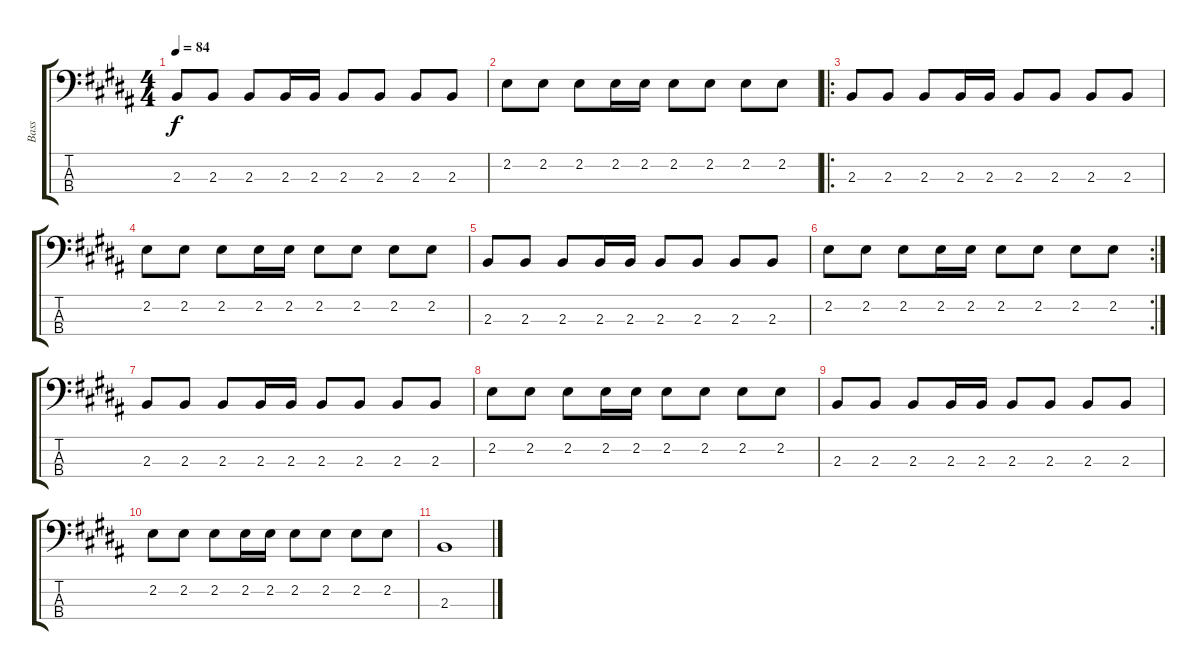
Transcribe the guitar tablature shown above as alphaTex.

\track ("Bass" "Bass") {instrument electricbassfinger}
\staff {score tabs}
\tuning (G2 D2 A1 E1) {hide}
\ts (4 4)
\tempo 84
\clef f4
\ks b
2.3.8{dy f} 2.3.8 2.3.8 2.3.16 2.3.16 2.3.8 2.3.8 2.3.8 2.3.8 |
2.2.8 2.2.8 2.2.8 2.2.16 2.2.16 2.2.8 2.2.8 2.2.8 2.2.8 |
\ro
2.3.8 2.3.8 2.3.8 2.3.16 2.3.16 2.3.8 2.3.8 2.3.8 2.3.8 |
2.2.8 2.2.8 2.2.8 2.2.16 2.2.16 2.2.8 2.2.8 2.2.8 2.2.8 |
2.3.8 2.3.8 2.3.8 2.3.16 2.3.16 2.3.8 2.3.8 2.3.8 2.3.8 |
\rc 2
2.2.8 2.2.8 2.2.8 2.2.16 2.2.16 2.2.8 2.2.8 2.2.8 2.2.8 |
2.3.8 2.3.8 2.3.8 2.3.16 2.3.16 2.3.8 2.3.8 2.3.8 2.3.8 |
2.2.8 2.2.8 2.2.8 2.2.16 2.2.16 2.2.8 2.2.8 2.2.8 2.2.8 |
2.3.8 2.3.8 2.3.8 2.3.16 2.3.16 2.3.8 2.3.8 2.3.8 2.3.8 |
2.2.8 2.2.8 2.2.8 2.2.16 2.2.16 2.2.8 2.2.8 2.2.8 2.2.8 |
2.3.1
